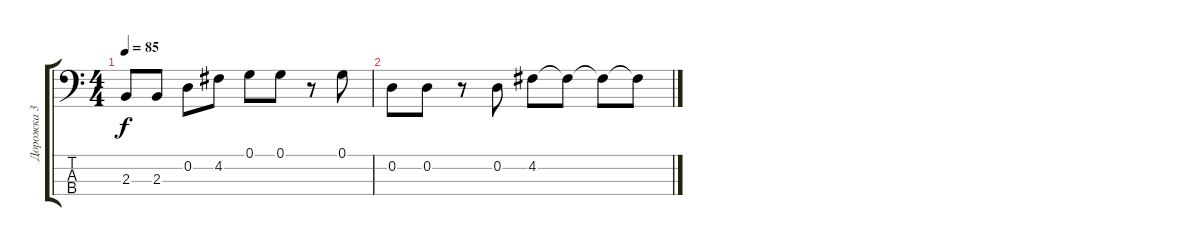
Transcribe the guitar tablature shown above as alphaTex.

\track ("Дорожка 3" "Дорожка 3") {instrument electricbassfinger}
\staff {score tabs}
\tuning (G2 D2 A1 E1) {hide}
\ts (4 4)
\tempo 85
\clef f4
\ks c
2.3.8{dy f} 2.3.8 0.2.8 4.2.8 0.1.8 0.1.8 r.8 0.1.8 |
0.2.8 0.2.8 r.8 0.2.8 4.2.8 4.2{t}.8 4.2{t}.8 4.2{t}.8
